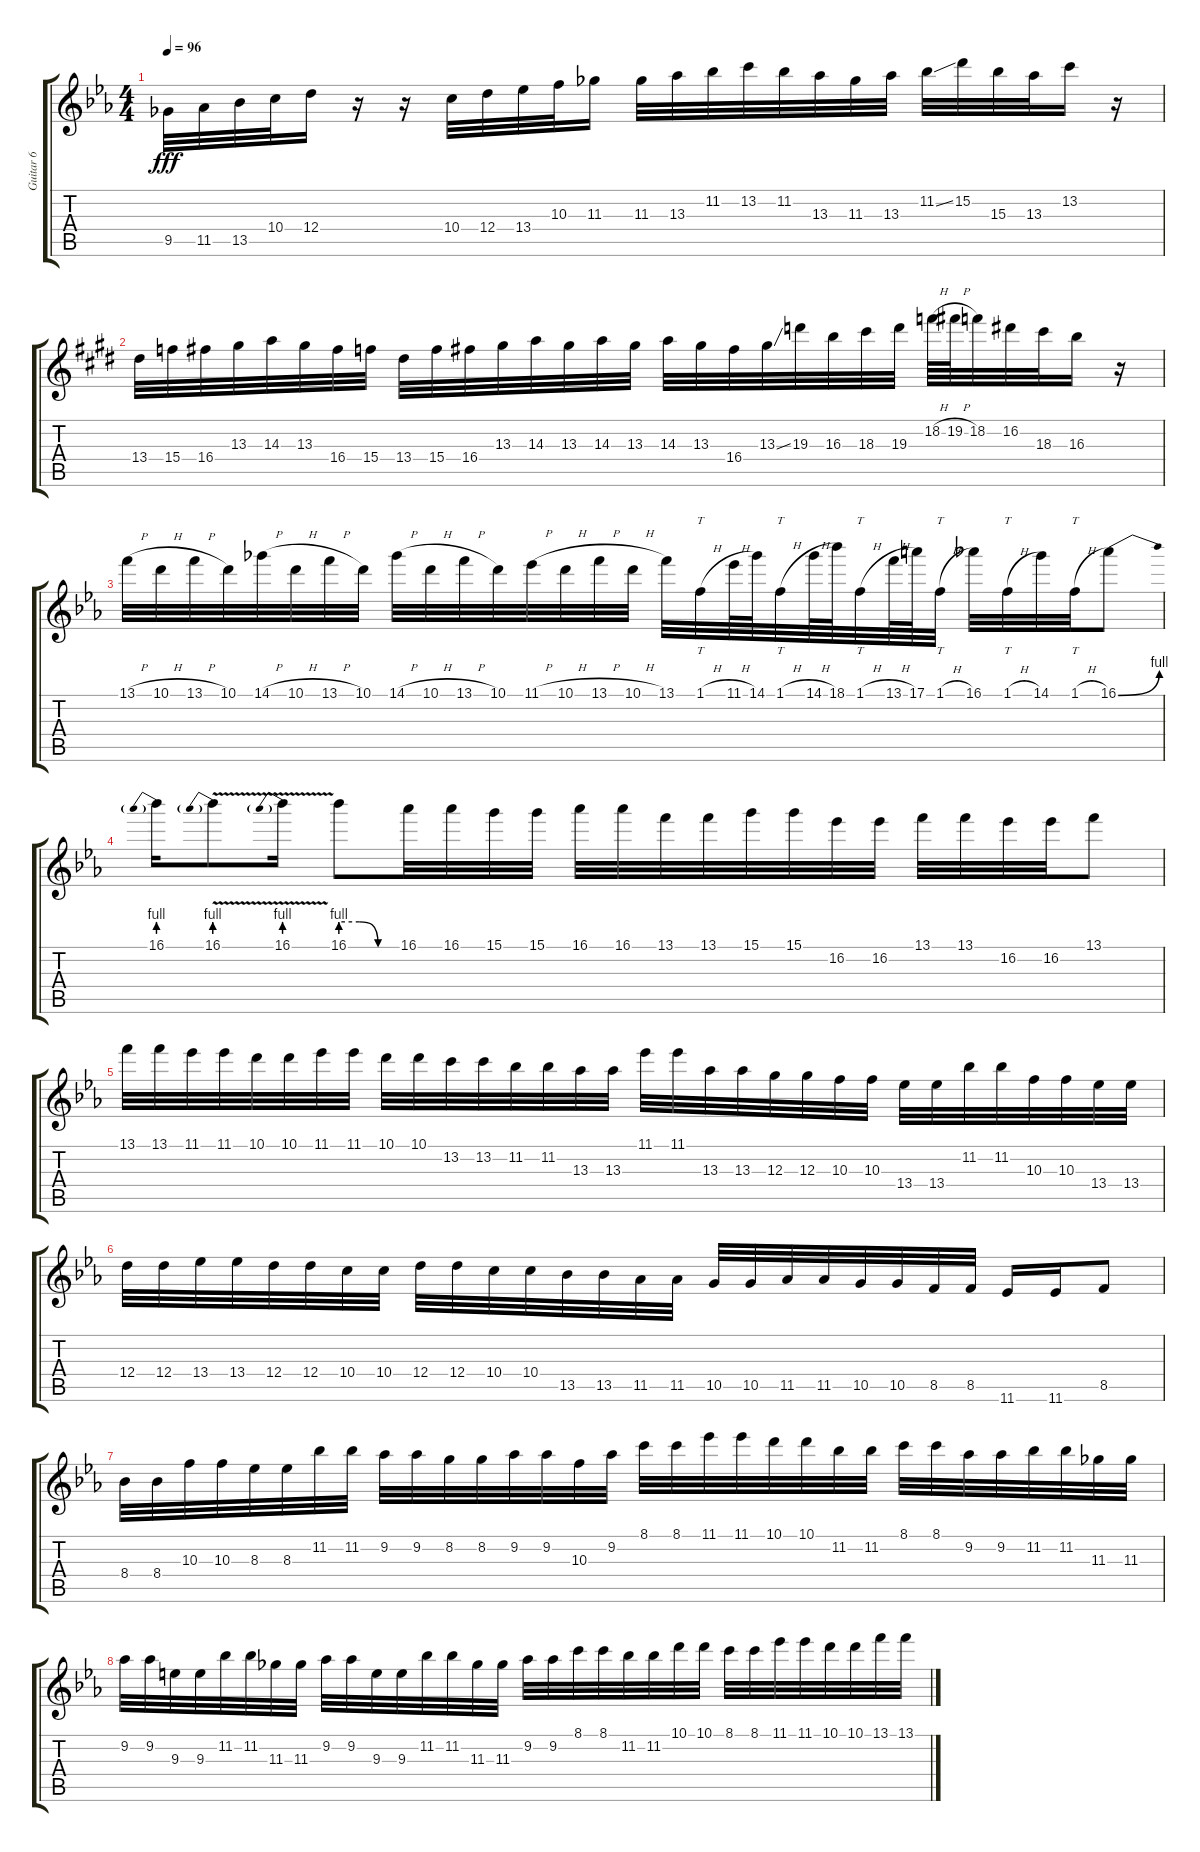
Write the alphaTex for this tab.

\track ("Guitar 6" "Guitar 6") {instrument distortionguitar}
\staff {score tabs}
\tuning (E4 B3 G3 D3 A2 E2) {hide}
\ts (4 4)
\tempo 96
\clef g2
\ks eb
9.5.32{dy fff} 11.5.32 13.5.32 10.4.32 12.4.16 r.16 r.16 10.4.32 12.4.32 13.4.32 10.3.32 11.3.16 11.3.32 13.3.32 11.2.32 13.2.32 11.2.32 13.3.32 11.3.32 13.3.32 11.2{ss}.32 15.2.32 15.3.32 13.3.32 13.2.16 r.16 |
\ks e
13.4.32 15.4.32 16.4.32 13.3.32 14.3.32 13.3.32 16.4.32 15.4.32 13.4.32 15.4.32 16.4.32 13.3.32 14.3.32 13.3.32 14.3.32 13.3.32 14.3.32 13.3.32 16.4.32 13.3{ss}.32 19.3.32 16.3.32 18.3.32 19.3.32 18.2{h}.64 19.2{h}.64 18.2.32 16.2.32 18.3.32 16.3.16 r.16 |
\ks eb
13.1{h}.32 10.1{h}.32 13.1{h}.32 10.1.32 14.1{h}.32 10.1{h}.32 13.1{h}.32 10.1.32 14.1{h}.32 10.1{h}.32 13.1{h}.32 10.1.32 11.1{h}.32 10.1{h}.32 13.1{h}.32 10.1{h}.32 13.1.32 1.1{h}.32{tt} 11.1{h}.64 14.1.64 1.1{h}.32{tt} 14.1{h}.64 18.1.64 1.1{h}.32{tt} 13.1{h}.64 17.1.64 1.1{h}.32{tt} 16.1.32 1.1{h}.32{tt} 14.1.32 1.1{h}.32{tt} 16.1{be (bend 0 0 60 4)}.8 |
16.1{be (prebend 0 4 60 4)}.16 16.1{be (prebend 0 4 60 4) v}.8 16.1{be (prebend 0 4 60 4) v}.16 16.1{be (custom 0 4 20 4 40 0 60 0)}.8 16.1.32{balance 12} 16.1.32 15.1.32 15.1.32 16.1.32 16.1.32 13.1.32 13.1.32 15.1.32 15.1.32 16.2.32 16.2.32 13.1.32 13.1.32 16.2.32 16.2.32 13.1.8 |
13.1.32 13.1.32 11.1.32 11.1.32 10.1.32 10.1.32 11.1.32 11.1.32 10.1.32 10.1.32 13.2.32 13.2.32 11.2.32 11.2.32 13.3.32 13.3.32 11.1.32 11.1.32 13.3.32 13.3.32 12.3.32 12.3.32 10.3.32 10.3.32 13.4.32 13.4.32 11.2.32 11.2.32 10.3.32 10.3.32 13.4.32 13.4.32 |
12.4.32 12.4.32 13.4.32 13.4.32 12.4.32 12.4.32 10.4.32 10.4.32 12.4.32 12.4.32 10.4.32 10.4.32 13.5.32 13.5.32 11.5.32 11.5.32 10.5.32 10.5.32 11.5.32 11.5.32 10.5.32 10.5.32 8.5.32 8.5.32 11.6.16 11.6.16 8.5.8 |
8.4.32 8.4.32 10.3.32 10.3.32 8.3.32 8.3.32 11.2.32 11.2.32 9.2.32 9.2.32 8.2.32 8.2.32 9.2.32 9.2.32 10.3.32 9.2.32 8.1.32 8.1.32 11.1.32 11.1.32 10.1.32 10.1.32 11.2.32 11.2.32 8.1.32 8.1.32 9.2.32 9.2.32 11.2.32 11.2.32 11.3.32 11.3.32 |
9.2.32 9.2.32 9.3.32 9.3.32 11.2.32 11.2.32 11.3.32 11.3.32 9.2.32 9.2.32 9.3.32 9.3.32 11.2.32 11.2.32 11.3.32 11.3.32 9.2.32 9.2.32 8.1.32 8.1.32 11.2.32 11.2.32 10.1.32 10.1.32 8.1.32 8.1.32 11.1.32 11.1.32 10.1.32 10.1.32 13.1.32 13.1.32
